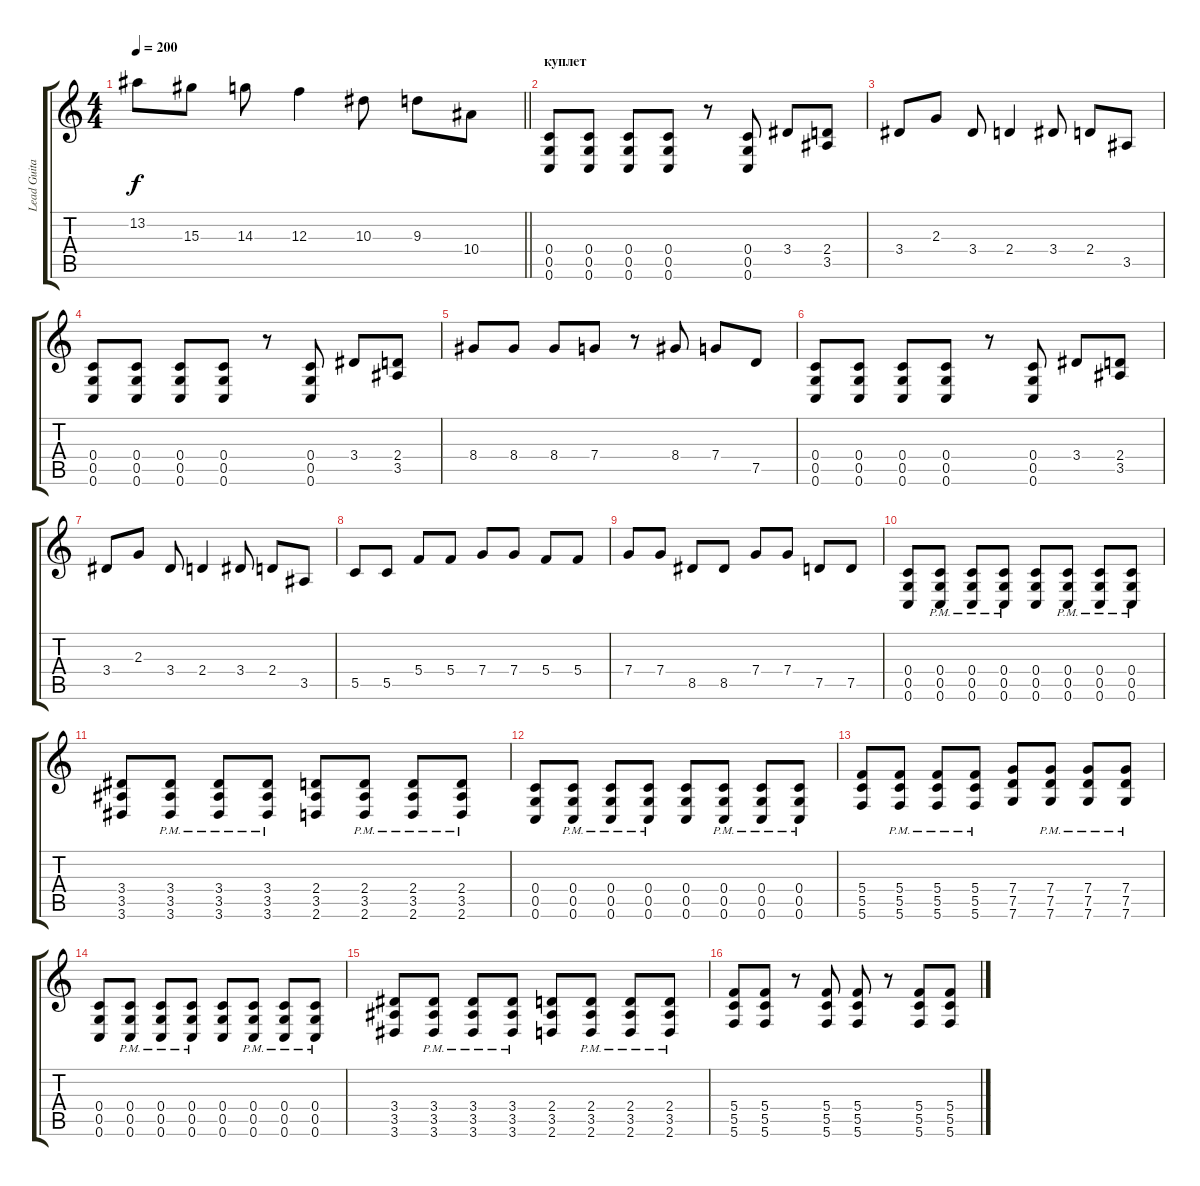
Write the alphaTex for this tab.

\track ("Lead Guitar" "Lead Guita") {instrument distortionguitar}
\staff {score tabs}
\tuning (D4 A3 F3 C3 G2 C2) {hide}
\ts (4 4)
\tempo 200
\clef g2
\barLineRight lightlight
\ks c
13.2.8{dy f} 15.3.8 14.3.8 12.3.4 10.3.8 9.3.8 10.4.8 |
\section ("" "куплет")
(0.4 0.5 0.6).8 (0.4 0.5 0.6).8 (0.4 0.5 0.6).8 (0.4 0.5 0.6).8 r.8 (0.4 0.5 0.6).8 3.4.8 (2.4 3.5).8 |
3.4.8 2.3.8 3.4.8 2.4.4 3.4.8 2.4.8 3.5.8 |
(0.4 0.5 0.6).8 (0.4 0.5 0.6).8 (0.4 0.5 0.6).8 (0.4 0.5 0.6).8 r.8 (0.4 0.5 0.6).8 3.4.8 (2.4 3.5).8 |
8.4.8 8.4.8 8.4.8 7.4.8 r.8 8.4.8 7.4.8 7.5.8 |
(0.4 0.5 0.6).8 (0.4 0.5 0.6).8 (0.4 0.5 0.6).8 (0.4 0.5 0.6).8 r.8 (0.4 0.5 0.6).8 3.4.8 (2.4 3.5).8 |
3.4.8 2.3.8 3.4.8 2.4.4 3.4.8 2.4.8 3.5.8 |
5.5.8 5.5.8 5.4.8 5.4.8 7.4.8 7.4.8 5.4.8 5.4.8 |
7.4.8 7.4.8 8.5.8 8.5.8 7.4.8 7.4.8 7.5.8 7.5.8 |
(0.4 0.5 0.6).8 (0.4{pm} 0.5{pm} 0.6{pm}).8 (0.4{pm} 0.5{pm} 0.6{pm}).8 (0.4{pm} 0.5{pm} 0.6{pm}).8 (0.4 0.5 0.6).8 (0.4{pm} 0.5{pm} 0.6{pm}).8 (0.4{pm} 0.5{pm} 0.6{pm}).8 (0.4{pm} 0.5{pm} 0.6{pm}).8 |
(3.4 3.5 3.6).8 (3.4{pm} 3.5{pm} 3.6{pm}).8 (3.4{pm} 3.5{pm} 3.6{pm}).8 (3.4{pm} 3.5{pm} 3.6{pm}).8 (2.4 3.5 2.6).8 (2.4{pm} 3.5{pm} 2.6{pm}).8 (2.4{pm} 3.5{pm} 2.6{pm}).8 (2.4{pm} 3.5{pm} 2.6{pm}).8 |
(0.4 0.5 0.6).8 (0.4{pm} 0.5{pm} 0.6{pm}).8 (0.4{pm} 0.5{pm} 0.6{pm}).8 (0.4{pm} 0.5{pm} 0.6{pm}).8 (0.4 0.5 0.6).8 (0.4{pm} 0.5{pm} 0.6{pm}).8 (0.4{pm} 0.5{pm} 0.6{pm}).8 (0.4{pm} 0.5{pm} 0.6{pm}).8 |
(5.4 5.5 5.6).8 (5.4{pm} 5.5{pm} 5.6{pm}).8 (5.4{pm} 5.5{pm} 5.6{pm}).8 (5.4{pm} 5.5{pm} 5.6{pm}).8 (7.4 7.5 7.6).8 (7.4{pm} 7.5{pm} 7.6{pm}).8 (7.4{pm} 7.5{pm} 7.6{pm}).8 (7.4{pm} 7.5{pm} 7.6{pm}).8 |
(0.4 0.5 0.6).8 (0.4{pm} 0.5{pm} 0.6{pm}).8 (0.4{pm} 0.5{pm} 0.6{pm}).8 (0.4{pm} 0.5{pm} 0.6{pm}).8 (0.4 0.5 0.6).8 (0.4{pm} 0.5{pm} 0.6{pm}).8 (0.4{pm} 0.5{pm} 0.6{pm}).8 (0.4{pm} 0.5{pm} 0.6{pm}).8 |
(3.4 3.5 3.6).8 (3.4{pm} 3.5{pm} 3.6{pm}).8 (3.4{pm} 3.5{pm} 3.6{pm}).8 (3.4{pm} 3.5{pm} 3.6{pm}).8 (2.4 3.5 2.6).8 (2.4{pm} 3.5{pm} 2.6{pm}).8 (2.4{pm} 3.5{pm} 2.6{pm}).8 (2.4{pm} 3.5{pm} 2.6{pm}).8 |
(5.4 5.5 5.6).8 (5.4 5.5 5.6).8 r.8 (5.4 5.5 5.6).8 (5.4 5.5 5.6).8 r.8 (5.4 5.5 5.6).8 (5.4 5.5 5.6).8
